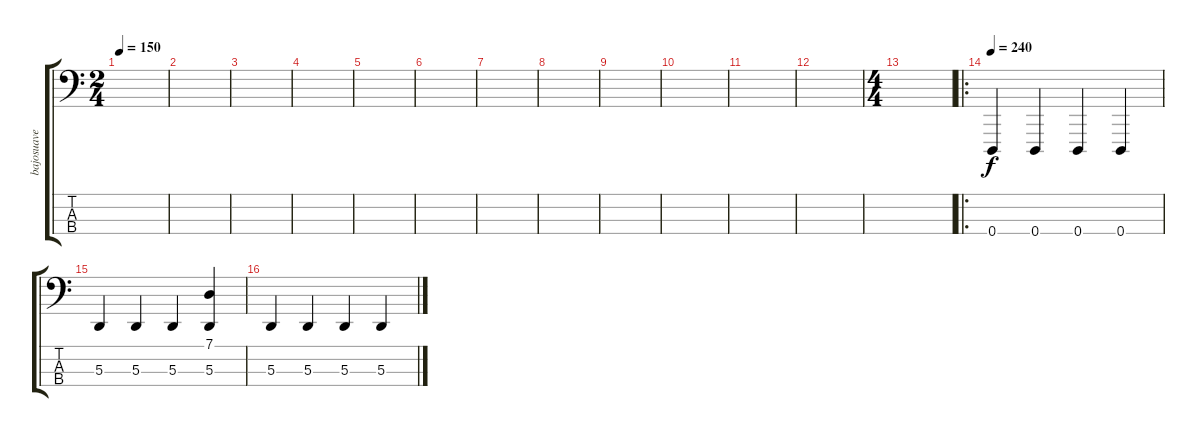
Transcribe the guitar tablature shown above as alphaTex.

\track ("bajosuave" "bajosuave") {instrument tuba}
\staff {score tabs}
\tuning (G2 D2 A1 D1) {hide}
\ts (2 4)
\tempo 150
\clef f4
\ks c
|
|
|
|
|
|
|
|
|
|
|
|
\ts (4 4)
|
\ro
\tempo 240
0.4.4 0.4.4 0.4.4 0.4.4 |
5.3.4 5.3.4 5.3.4 (7.1 5.3).4 |
5.3.4 5.3.4 5.3.4 5.3.4
